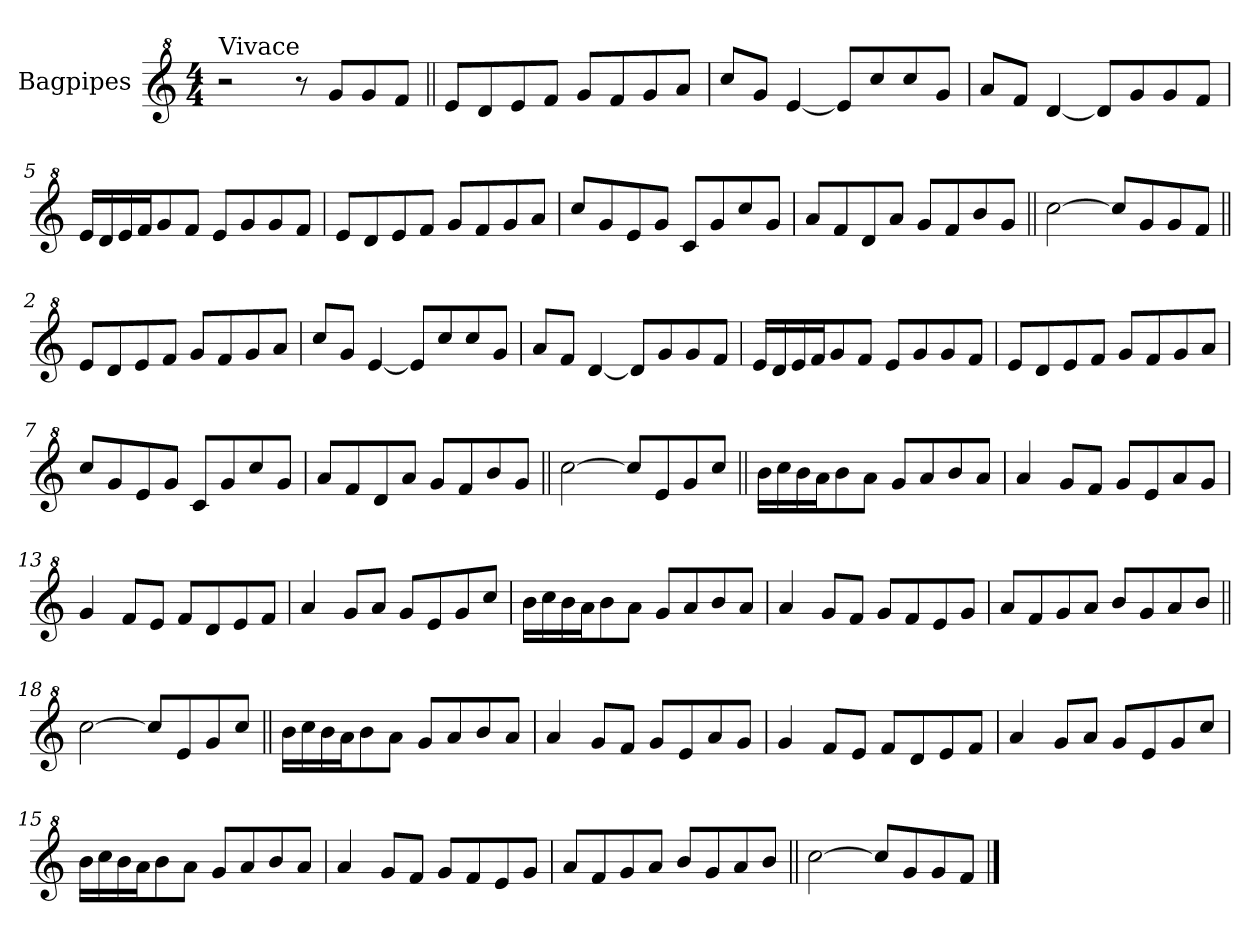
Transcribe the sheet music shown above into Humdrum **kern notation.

**kern
*part1
*staff1
*I"Bagpipes
*I'Bag
*clefG^2
*k[]
*C:
*M4/4
=1
!LO:TX:a:t=Vivace
2r
8r
8gg/L
8gg/
8ff/J
=2||
8ee/L
8dd/
8ee/
8ff/J
8gg/L
8ff/
8gg/
8aa/J
=3
8ccc/L
8gg/J
[4ee/
8ee/L]
8ccc/
8ccc/
8gg/J
=4
8aa/L
8ff/J
[4dd/
8dd/L]
8gg/
8gg/
8ff/J
=5
16ee/LL
16dd/
16ee/
16ff/J
8gg/
8ff/J
8ee/L
8gg/
8gg/
8ff/J
=6
8ee/L
8dd/
8ee/
8ff/J
8gg/L
8ff/
8gg/
8aa/J
!!LO:LB:g=z
=7
8ccc/L
8gg/
8ee/
8gg/J
8cc/L
8gg/
8ccc/
8gg/J
=8
8aa/L
8ff/
8dd/
8aa/J
8gg/L
8ff/
8bb/
8gg/J
=9||
[2ccc\
8ccc/L]
8gg/
8gg/
8ff/J
=2||
8ee/L
8dd/
8ee/
8ff/J
8gg/L
8ff/
8gg/
8aa/J
=3
8ccc/L
8gg/J
[4ee/
8ee/L]
8ccc/
8ccc/
8gg/J
=4
8aa/L
8ff/J
[4dd/
8dd/L]
8gg/
8gg/
8ff/J
=5
16ee/LL
16dd/
16ee/
16ff/J
8gg/
8ff/J
8ee/L
8gg/
8gg/
8ff/J
=6
8ee/L
8dd/
8ee/
8ff/J
8gg/L
8ff/
8gg/
8aa/J
!!LO:LB:g=z
=7
8ccc/L
8gg/
8ee/
8gg/J
8cc/L
8gg/
8ccc/
8gg/J
=8
8aa/L
8ff/
8dd/
8aa/J
8gg/L
8ff/
8bb/
8gg/J
=10||
[2ccc\
8ccc/L]
8ee/
8gg/
8ccc/J
=11||
16bb\LL
16ccc\
16bb\
16aa\J
8bb\
8aa\J
8gg/L
8aa/
8bb/
8aa/J
=12
4aa/
8gg/L
8ff/J
8gg/L
8ee/
8aa/
8gg/J
!!LO:LB:g=z
=13
4gg/
8ff/L
8ee/J
8ff/L
8dd/
8ee/
8ff/J
=14
4aa/
8gg/L
8aa/J
8gg/L
8ee/
8gg/
8ccc/J
=15
16bb\LL
16ccc\
16bb\
16aa\J
8bb\
8aa\J
8gg/L
8aa/
8bb/
8aa/J
=16
4aa/
8gg/L
8ff/J
8gg/L
8ff/
8ee/
8gg/J
=17
8aa/L
8ff/
8gg/
8aa/J
8bb/L
8gg/
8aa/
8bb/J
=18||
[2ccc\
8ccc/L]
8ee/
8gg/
8ccc/J
=11||
16bb\LL
16ccc\
16bb\
16aa\J
8bb\
8aa\J
8gg/L
8aa/
8bb/
8aa/J
=12
4aa/
8gg/L
8ff/J
8gg/L
8ee/
8aa/
8gg/J
!!LO:LB:g=z
=13
4gg/
8ff/L
8ee/J
8ff/L
8dd/
8ee/
8ff/J
=14
4aa/
8gg/L
8aa/J
8gg/L
8ee/
8gg/
8ccc/J
=15
16bb\LL
16ccc\
16bb\
16aa\J
8bb\
8aa\J
8gg/L
8aa/
8bb/
8aa/J
=16
4aa/
8gg/L
8ff/J
8gg/L
8ff/
8ee/
8gg/J
=17
8aa/L
8ff/
8gg/
8aa/J
8bb/L
8gg/
8aa/
8bb/J
!!LO:LB:g=z
=19||
[2ccc\
8ccc/L]
8gg/
8gg/
8ff/J
==
*-
